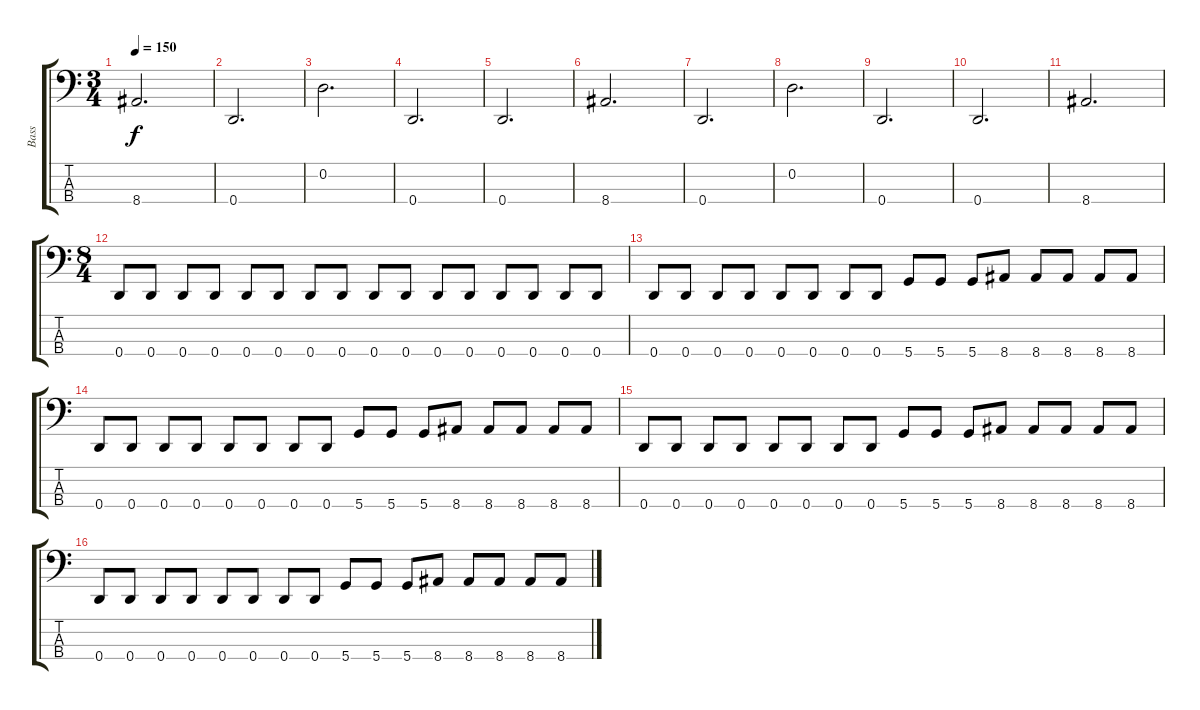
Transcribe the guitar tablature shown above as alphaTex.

\track ("Bass" "Bass") {instrument electricbassfinger}
\staff {score tabs}
\tuning (G2 D2 A1 D1) {hide}
\ts (3 4)
\tempo 150
\clef f4
\ks c
8.4.2{d dy f} |
0.4.2{d} |
0.2.2{d} |
0.4.2{d} |
0.4.2{d} |
8.4.2{d} |
0.4.2{d} |
0.2.2{d} |
0.4.2{d} |
0.4.2{d} |
8.4.2{d} |
\ts (8 4)
0.4.8 0.4.8 0.4.8 0.4.8 0.4.8 0.4.8 0.4.8 0.4.8 0.4.8 0.4.8 0.4.8 0.4.8 0.4.8 0.4.8 0.4.8 0.4.8 |
0.4.8 0.4.8 0.4.8 0.4.8 0.4.8 0.4.8 0.4.8 0.4.8 5.4.8 5.4.8 5.4.8 8.4.8 8.4.8 8.4.8 8.4.8 8.4.8 |
0.4.8 0.4.8 0.4.8 0.4.8 0.4.8 0.4.8 0.4.8 0.4.8 5.4.8 5.4.8 5.4.8 8.4.8 8.4.8 8.4.8 8.4.8 8.4.8 |
0.4.8 0.4.8 0.4.8 0.4.8 0.4.8 0.4.8 0.4.8 0.4.8 5.4.8 5.4.8 5.4.8 8.4.8 8.4.8 8.4.8 8.4.8 8.4.8 |
0.4.8 0.4.8 0.4.8 0.4.8 0.4.8 0.4.8 0.4.8 0.4.8 5.4.8 5.4.8 5.4.8 8.4.8 8.4.8 8.4.8 8.4.8 8.4.8
